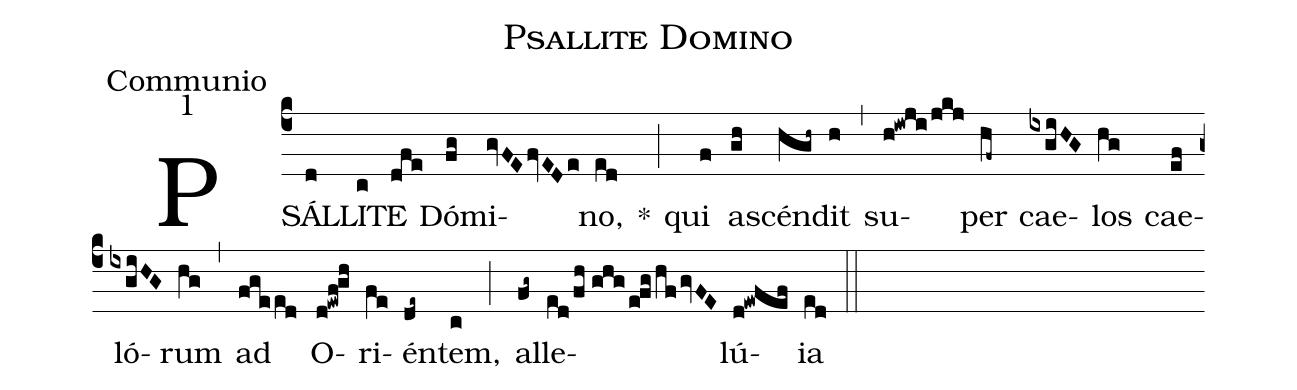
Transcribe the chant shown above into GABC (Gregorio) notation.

name:Psallite Domino;
office-part:Communio;
mode:1;
%%
(c4) PSÁL(d)LI(c)TE(dfe) Dó(fg)mi(gvFE/fvEDe)no,(ed) *(;) qui(f) a(gh)scén(hgh~)dit(h) (,) su(h!iwji/jkj)per(hf~) cae(ixgiHG)los(hg) cae(ef)ló(ixgiHG)rum(hg) (,) ad(fgeed) O(d!ewf!gh)ri(fe)én(de~)tem,(c) (;) al(fg~)le(ed/fh//ghg/e!fg/hf/gvFE)lú(d!ewfef)ia(ed) (::)
